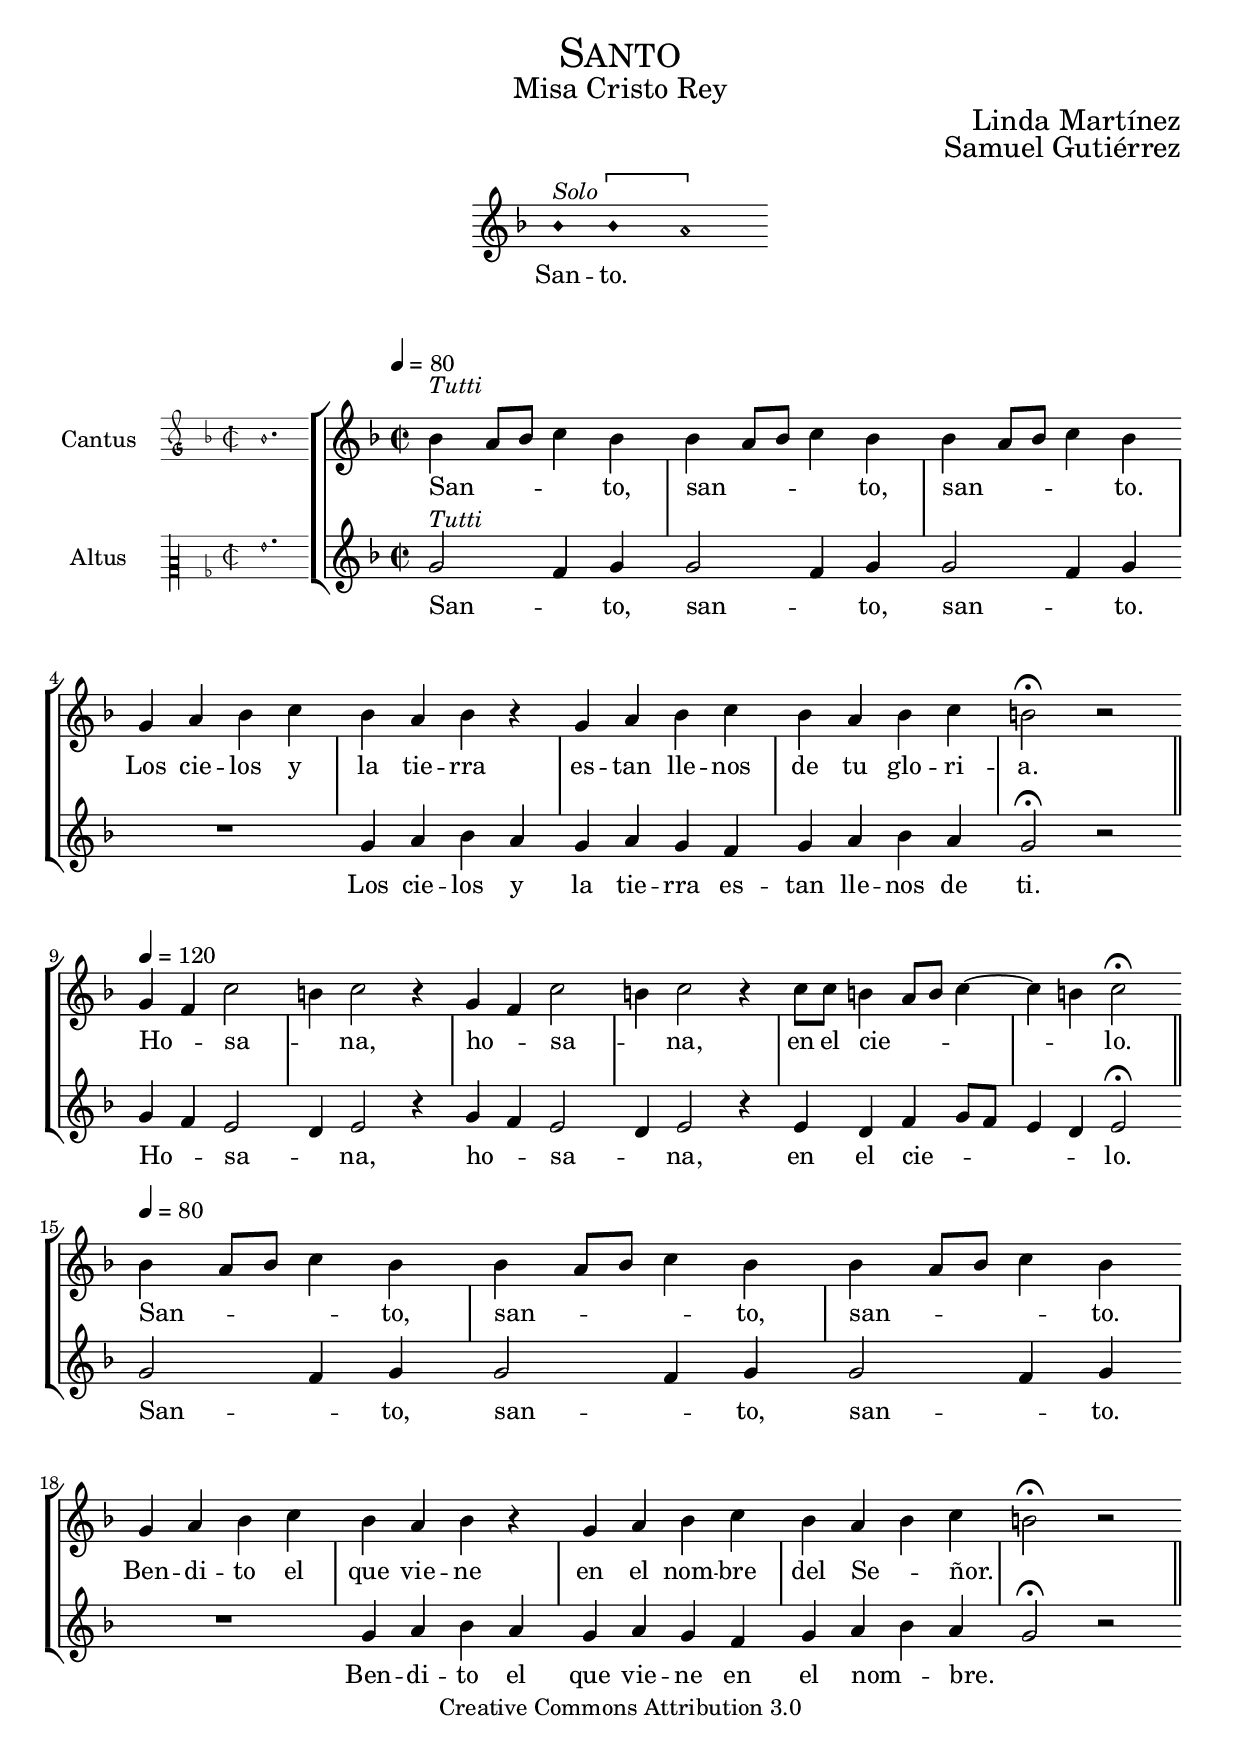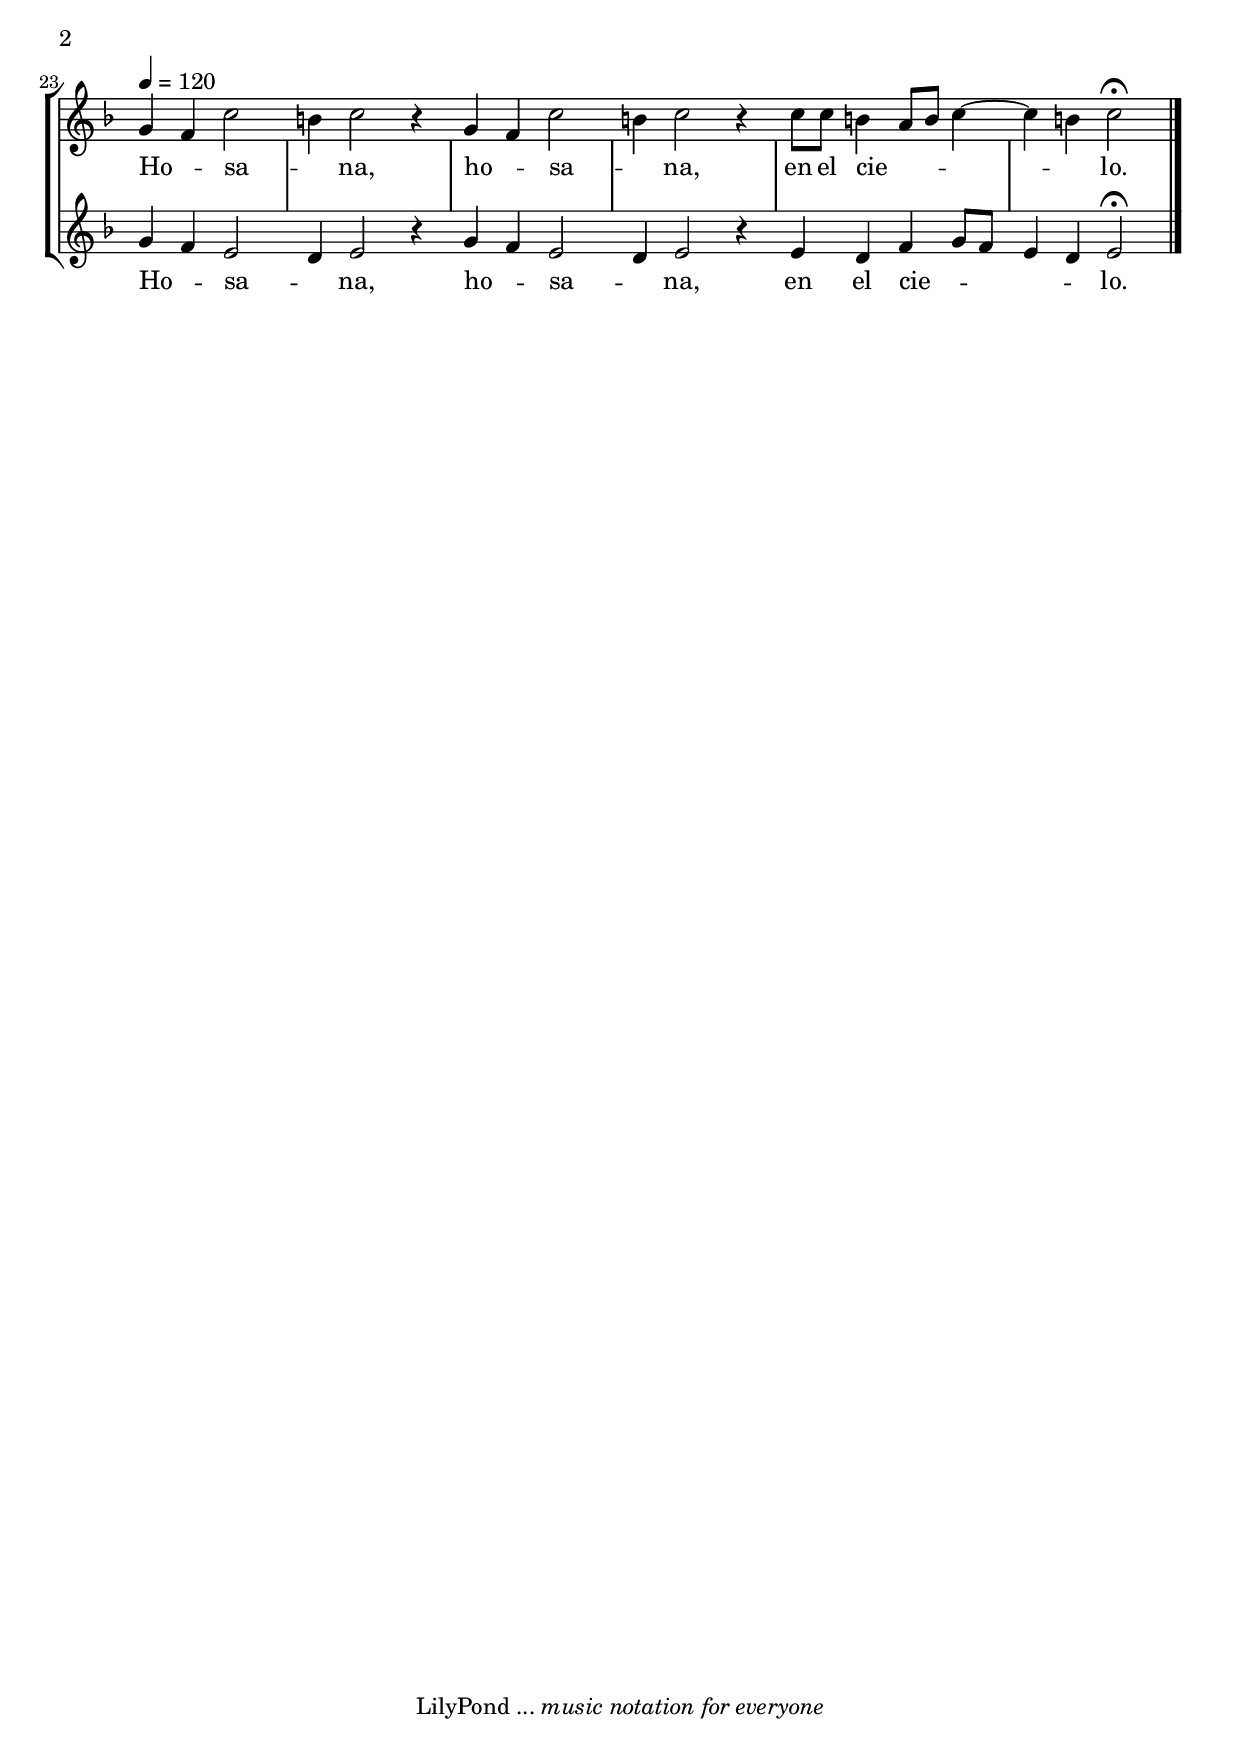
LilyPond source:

% ****************************************************************
%   Sanctus - Renaissance way melody
%	Music and accompaniment by serachsam
% ****************************************************************
\language "espanol"
\version "2.23.2"

% --- Global parameters

% --- Includes

% --- Global size
%#(set-global-staff-size 21)

% --- Header
\markup { \fill-line { \center-column { \fontsize #5 \smallCaps "Santo" \fontsize #2 "Misa Cristo Rey" } } }
\markup { \fill-line { " " \right-column { \fontsize #2 "Linda Martínez" } } }
\markup { \fill-line { " " \right-column { \fontsize #2 "Samuel Gutiérrez" } } }
\header {
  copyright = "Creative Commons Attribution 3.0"
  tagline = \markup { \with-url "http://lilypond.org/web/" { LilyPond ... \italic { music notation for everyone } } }
  breakbefore = ##t
}

% --- Invocation #1
\score{
  <<
    \new Voice = "invocacion" {
      \override Staff.TimeSignature.stencil = #'()
      \override Stem.transparent = ##t
      \set Score.timing = ##f
      \override NoteHead.style = #'neomensural
      \key re \minor
      \relative do' {
        sib'4^\markup{ \italic "Solo"} \[sib la2\]
      }
    }
    \new Lyrics \lyricsto "invocacion" {
      \lyricmode {
        San -- to.
      }
    }
  >>
  \layout {
    indent = 7 \cm
    line-width = 12\cm
    ragged-right = ##f
  }
}

global = {
  \set Score.skipBars = ##t
  \tempo 4 = 80
  \clef "treble"
  \key re \minor
  \time 2/2
  \skip 1
  % the actual music
  \skip 1*7
  \tempo 4 = 120
  \skip 1*6
  \tempo 4 = 80
  \skip 1*8
  \tempo 4 = 120
  \skip 1*6
  % let finis bar go through all staves
  \override Staff.BarLine.transparent = ##f
  % finis bar
  \bar "|."
}

% --- Music
cantusIncipit = {
  \set Staff.instrumentName = "Cantus"
  \clef "petrucci-g"
  \key fa \major
  \time 2/2
  sib'1.
}

cantusNotes = \relative do'' {
  sib4^\markup{ \italic "Tutti"}( la8 sib do4) sib
  sib4( la8 sib do4) sib
  sib4( la8 sib do4) sib \break
  sol4 la sib do sib la sib r
  sol4 la sib do sib la sib do si2 \fermata r \bar "||" \break
  sol4( fa) do'2(
  si4) do2 r4
  sol4( fa) do'2(
  si4) do2 r4
  do8 do si4( la8 si do4~ do si4) do2 \fermata \bar "||" \break
  sib4( la8 sib do4) sib
  sib4( la8 sib do4) sib
  sib4( la8 sib do4) sib \break
  sol4 la sib do sib la sib r
  sol4 la sib do sib la( sib) do( si2) \fermata r \bar "||" \break
  sol4( fa) do'2(
  si4) do2 r4
  sol4( fa) do'2(
  si4) do2 r4
  do8 do si4( la8 si do4~ do si4) do2 \fermata
}

altus = \relative do' {
  sol'2^\markup{ \italic "Tutti"}( fa4) sol
  sol2( fa4) sol
  sol2( fa4) sol
  R1
  sol4 la sib la
  sol la sol fa
  sol4 la sib la
  sol2 \fermata r
  sol4( fa) mi2(
  re4) mi2 r4
  sol4( fa) mi2(
  re4) mi2 r4
  mi4 re fa4( sol8 fa
  mi4 re) mi2 \fermata
  sol2( fa4) sol
  sol2( fa4) sol
  sol2( fa4) sol
  R1
  sol4 la sib la
  sol la sol fa
  sol4 la sib la
  sol2 \fermata r
  sol4( fa) mi2(
  re4) mi2 r4
  sol4( fa) mi2(
  re4) mi2 r4
  mi4 re fa4( sol8 fa
  mi4 re) mi2 \fermata
}

cantusLyrics = \lyricmode {
  San -- to, san -- to, san -- to.
  Los cie -- los y la tie -- rra es -- tan lle -- nos de tu glo -- ri -- a.
  Ho -- sa -- na, ho -- sa -- na, en el cie -- lo.

  San -- to, san -- to, san -- to.
  Ben -- di -- to el que vie -- ne en el nom -- bre del Se -- ñor.
  Ho -- sa -- na, ho -- sa -- na, en el cie -- lo.
}

altusIncipit = {
  \set Staff.instrumentName = "Altus"
  \clef "petrucci-c2"
  \key fa \major
  \time 2/2
  sol'1.
}

altusNotes = \relative do'' {
  sol2^\markup{ \italic "Tutti"}( fa4) sol
  sol2( fa4) sol
  sol2( fa4) sol
  R1
  sol4 la sib la
  sol la sol fa
  sol4 la sib la
  sol2 \fermata r
  sol4( fa) mi2(
  re4) mi2 r4
  sol4( fa) mi2(
  re4) mi2 r4
  mi4 re fa4( sol8 fa
  mi4 re) mi2 \fermata
  sol2( fa4) sol
  sol2( fa4) sol
  sol2( fa4) sol
  R1
  sol4 la sib la
  sol la sol fa
  sol4 la( sib) la(
  sol2) \fermata r
  sol4( fa) mi2(
  re4) mi2 r4
  sol4( fa) mi2(
  re4) mi2 r4
  mi4 re fa4( sol8 fa
  mi4 re) mi2 \fermata
}

altusLyrics = \lyricmode {
  San -- to, san -- to, san -- to.
  Los cie -- los y la tie -- rra es -- tan lle -- nos de ti.
  Ho -- sa -- na, ho -- sa -- na, en el cie -- lo.

  San -- to, san -- to, san -- to.
  Ben -- di -- to el que vie -- ne en el nom -- bre.
  Ho -- sa -- na, ho -- sa -- na, en el cie -- lo.
}

\score {
  <<
    \new StaffGroup = choirStaff <<
      \new Voice = "cantusNotes" <<
        \set Staff.instrumentName = #"Cantus"
        \incipit \cantusIncipit
        \global
        \cantusNotes
      >>
      \new Lyrics \lyricsto cantusNotes { \cantusLyrics }
      \new Voice = "altusNotes" <<
        \set Staff.instrumentName = #"Altus"
        \global
        \incipit \altusIncipit
        \altusNotes
      >>
      \new Lyrics \lyricsto altusNotes { \altusLyrics }
    >>
  >>
  \layout {
    \context {
      \Score
      \hide BarLine
    }
    \context {
      \Lyrics
      \consists "Bar_engraver"
      \consists "Separating_line_group_engraver"
    }
    \context {
      \Voice
      \hide Slur
      \remove "Forbid_line_break_engraver"
    }
    indent = 4.5\cm
    incipit-width = 2.5\cm
  }
}

% --- Paper
\paper{
  #(set-default-paper-size "letter")
  %page-breaking = #ly:page-turn-breaking
}
